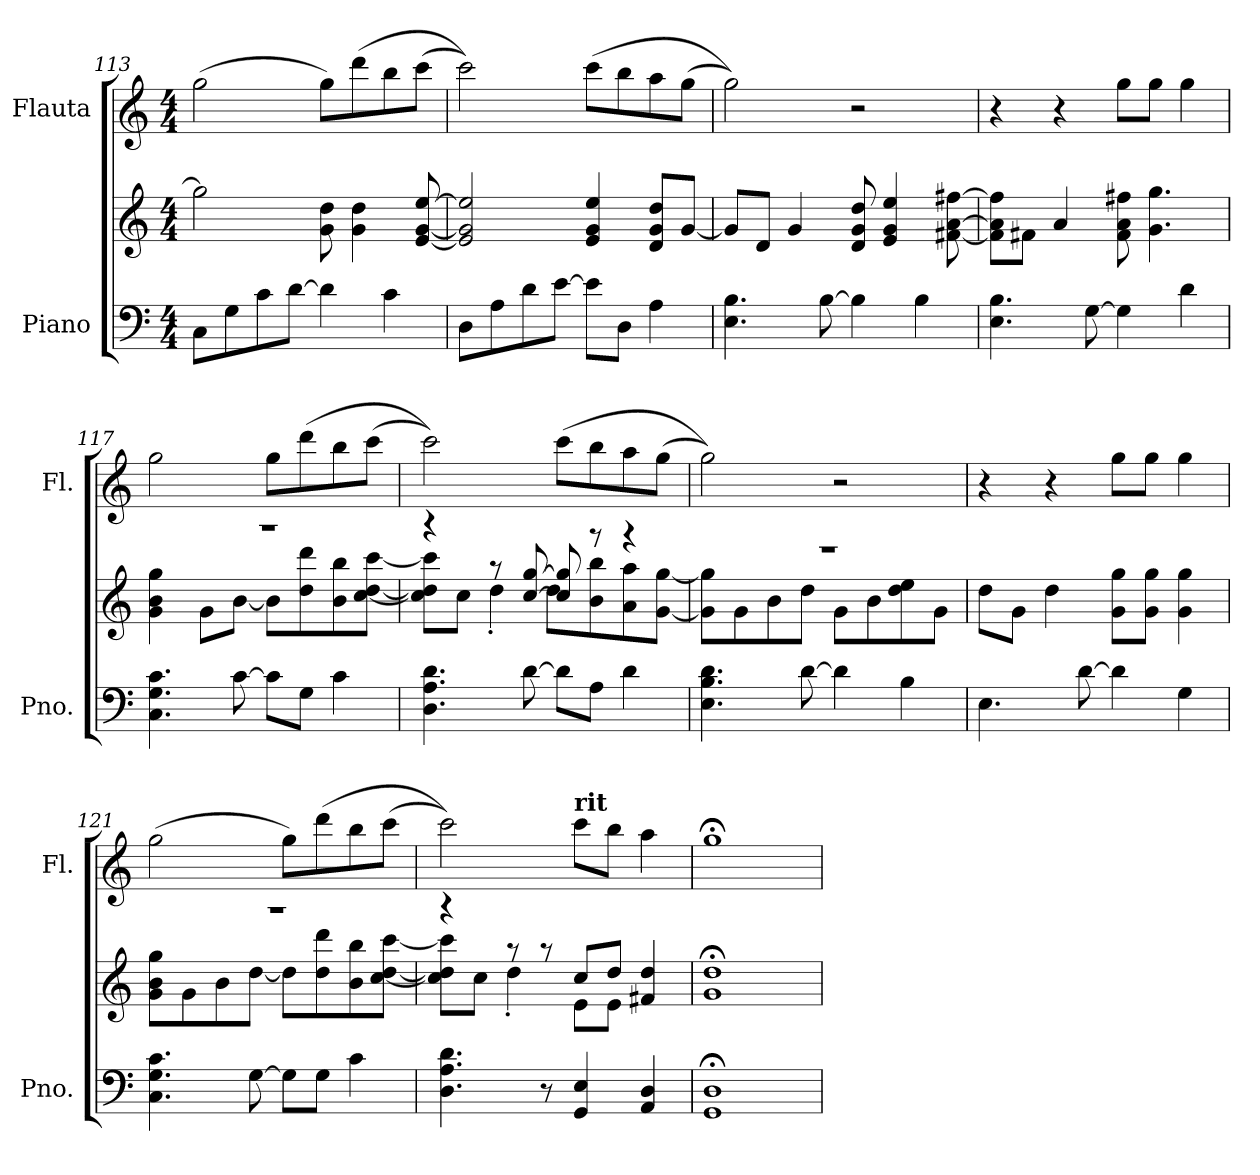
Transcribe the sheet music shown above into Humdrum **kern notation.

**kern	**kern	**kern
*part2	*part2	*part1
*staff3	*staff2	*staff1
*I"Piano	*	*I"Flauta
*I'Pno.	*	*I'Fl.
*clefF4	*clefG2	*clefG2
*k[]	*k[]	*k[]
*M4/4	*M4/4	*M4/4
=113	=113	=113
8C\L	2gg\]	(2gg\
8G\	.	.
8c\	.	.
[8d\J	.	.
4d\]	8g\ 8dd\	8gg\L)
.	4g\ 4dd\	(8ddd\
4c\	.	8bb\
.	[8e/ [8g/ [8ee/	(8ccc\J
=114	=114	=114
8D\L	2e/] 2g/] 2ee/]	2ccc\))
8A\	.	.
8d\	.	.
[8e\J	.	.
8e\L]	4e/ 4g/ 4ee/	(8ccc\L
8D\J	.	8bb\
4A\	8d/ 8g/ 8dd/L	8aa\
.	[8g/J	(8gg\J
=115	=115	=115
4.E\ 4.B\	8g/L]	2gg\))
.	8d/J	.
.	4g/	.
[8B\	.	.
4B\]	8d/ 8g/ 8dd/	2r
.	4e/ 4g/ 4ee/	.
4B\	.	.
.	[8f#X\ [8a\ [8ff#X\	.
!!LO:LB:g=z
=116	=116	=116
4.E\ 4.B\	8f#\] 8a\] 8ff#\]L	4r
.	8f#X\J	.
.	4a/	4r
[8G\	.	.
4G\]	8f#\ 8a\ 8ff#X\	8gg\L
.	4.g\ 4.gg\	8gg\J
4d\	.	4gg\
=117	=117	=117
*	*^	*
4.C\ 4.G\ 4.c\	1r	4g\ 4b\ 4gg\	2gg\
.	.	8g\L	.
[8c\	.	[8b\J	.
8c\L]	.	8b\L]	8gg\L
8G\J	.	8dd\ 8ddd\	(8ddd\
4c\	.	8b\ 8bb\	8bb\
.	.	[8cc\ [8dd\ [8ccc\J	(8ccc\J
=118	=118	=118	=118
4.D\ 4.A\ 4.d\	4r	8cc\] 8dd\] 8ccc\]L	2ccc\))
.	.	8cc\J	.
.	8r	4dd'\	.
[8d\	[8cc/ [8gg/	.	.
8d\L]	8cc/] 8gg/]	8dd\L	(8ccc\L
8A\J	8r	8b\ 8bb\	8bb\
4d\	4r	8a\ 8aa\	8aa\
.	.	[8g\ [8gg\J	(8gg\J
=119	=119	=119	=119
4.E\ 4.B\ 4.d\	1r	8g\] 8gg\]L	2gg\))
.	.	8g\	.
.	.	8b\	.
[8d\	.	8dd\J	.
4d\]	.	8g\L	2r
.	.	8b\	.
4B\	.	8dd\ 8ee\	.
.	.	8g\J	.
*	*v	*v	*
!!LO:LB:g=z
=120	=120	=120
4.E\	8dd\L	4r
.	8g\J	.
.	4dd\	4r
[8d\	.	.
4d\]	8g\ 8gg\L	8gg\L
.	8g\ 8gg\J	8gg\J
4G\	4g\ 4gg\	4gg\
=121	=121	=121
*	*^	*
4.C\ 4.G\ 4.c\	1r	8g\ 8b\ 8gg\L	(2gg\
.	.	8g\	.
.	.	8b\	.
[8G\	.	[8dd\J	.
8G\L]	.	8dd\L]	8gg\L)
8G\J	.	8dd\ 8ddd\	(8ddd\
4c\	.	8b\ 8bb\	8bb\
.	.	[8cc\ [8dd\ [8ccc\J	(8ccc\J
=122	=122	=122	=122
4.D\ 4.A\ 4.d\	4r	8cc\] 8dd\] 8ccc\]L	2ccc\))
.	.	8cc\J	.
.	8r	4dd'\	.
8r	8r	.	.
!	!	!	!LO:TX:a:B:t=rit
4GG/ 4E/	8cc/L	8e\L	8ccc\L
.	8dd/J	8e\J	8bb\J
4AA/ 4D/	4f#X/ 4dd/	4ryy	4aa\
=123	=123	=123	=123
1GG;< 1D;<	1dd;<	1g	1gg;<
*	*v	*v	*
=	=	=
*-	*-	*-
